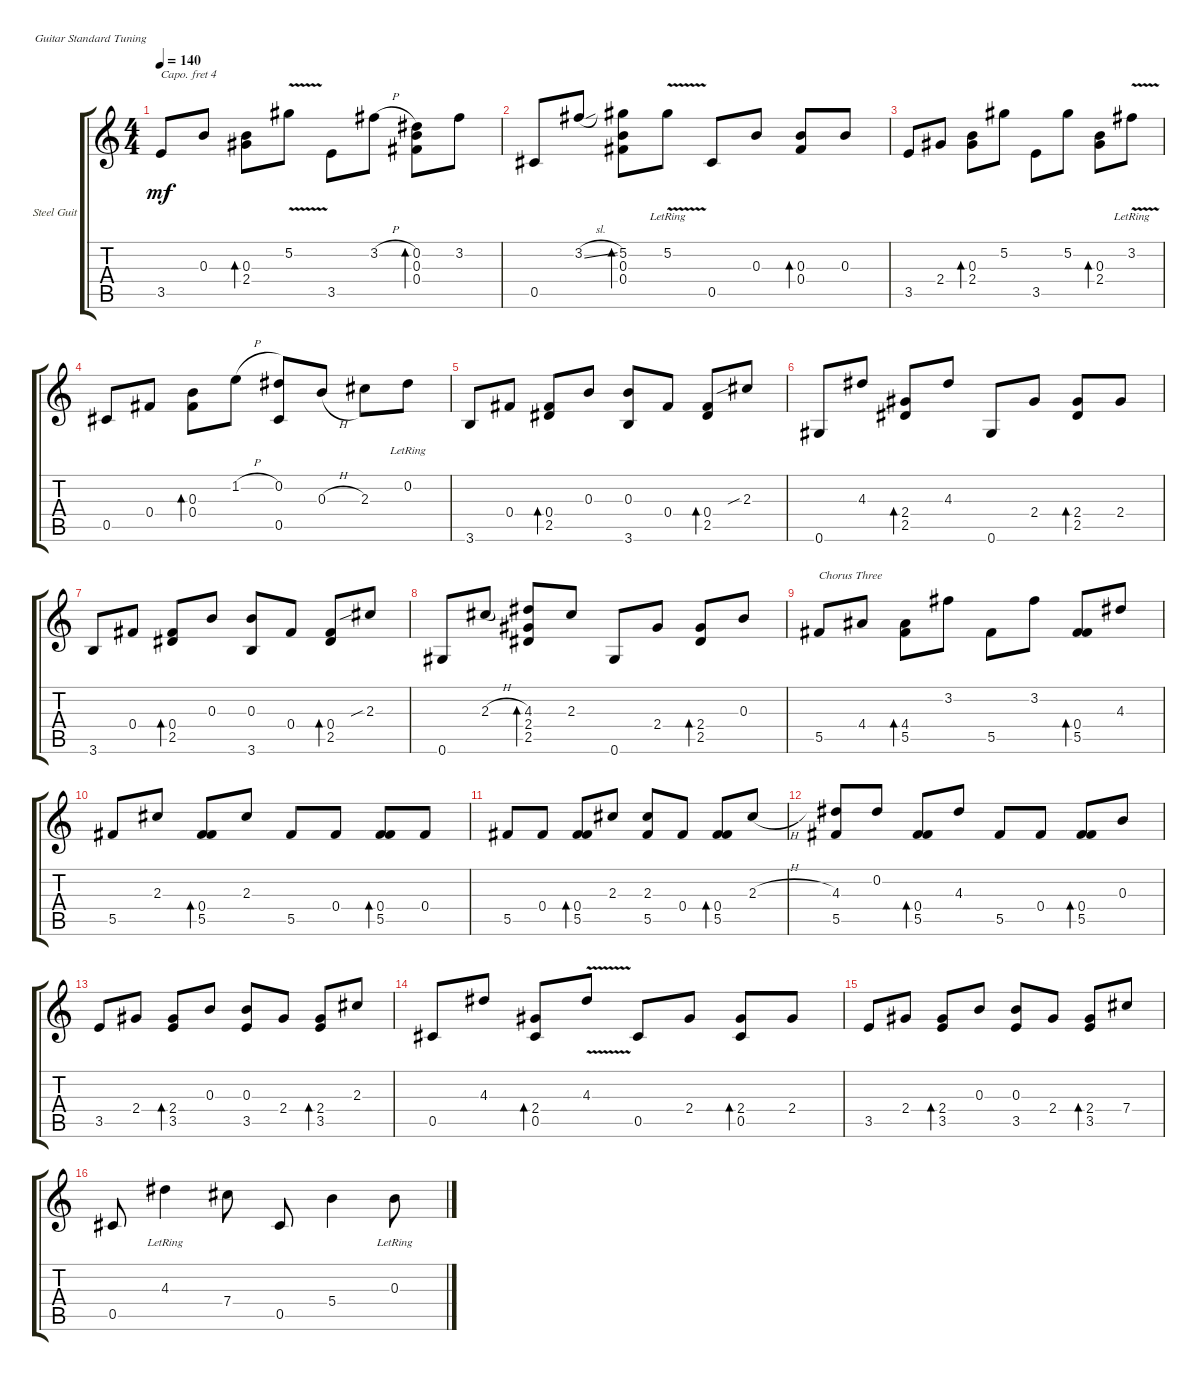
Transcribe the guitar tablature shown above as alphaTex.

\defaultSystemsLayout 4
\bracketExtendMode groupsimilarinstruments
\firstSystemTrackNameOrientation horizontal
\otherSystemsTrackNameOrientation horizontal
\track ("Steel Guitar" "Steel Guit") {instrument acousticguitarsteel}
\staff {score tabs}
\capo 4
\tuning (E4 B3 G3 D3 A2 E2)
\ts (4 4)
\tempo 140
\clef g2
\ks c
3.5.8{dy mf} 0.3.8 (2.4 0.3).8{bd 51} 5.2{v}.8 3.5.8 3.2{h}.8 (0.4 0.3 0.2).8{bd 51} 3.2.8 |
0.5.8 3.2{sl}.8 (5.2 0.3 0.4).8{bd 51} 5.2{v lr}.8 0.5.8 0.3.8 (0.3 0.4).8{bd 51} 0.3.8 |
3.5.8 2.4.8 (2.4 0.3).8{bd 51} 5.2.8 3.5.8 5.2.8 (2.4 0.3).8{bd 51} 3.2{v lr}.8 |
0.5.8 0.4.8 (0.4 0.3).8{bd 51} 1.2{h}.8 (0.2 0.5).8 0.3{h}.8 2.3.8 0.2{lr}.8 |
3.6.8 0.4.8 (0.4 2.5).8{bd 51} 0.3.8 (0.3 3.6).8 0.4.8 (2.5 0.4).8{bd 51} 2.3{sib}.8 |
0.6.8 4.3.8 (2.4 2.5).8{bd 51} 4.3.8 0.6.8 2.4.8 (2.4 2.5).8{bd 51} 2.4.8 |
3.6.8 0.4.8 (0.4 2.5).8{bd 51} 0.3.8 (0.3 3.6).8 0.4.8 (2.5 0.4).8{bd 51} 2.3{sib}.8 |
0.6.8 2.3{h}.8 (2.4 2.5 4.3).8{bd 51} 2.3.8 0.6.8 2.4.8 (2.4 2.5).8{bd 51} 0.3.8 |
5.5.8{txt "Chorus Three"} 4.4.8 (4.4 5.5).8{bd 51} 3.2.8 5.5.8 3.2.8 (0.4 5.5).8{bd 51} 4.3.8 |
5.5.8 2.3.8 (5.5 0.4).8{bd 51} 2.3.8 5.5.8 0.4.8 (5.5 0.4).8{bd 51} 0.4.8 |
5.5.8 0.4.8 (5.5 0.4).8{bd 51} 2.3.8 (5.5 2.3).8 0.4.8 (5.5 0.4).8{bd 51} 2.3{h}.8 |
(5.5 4.3).8 0.2.8 (5.5 0.4).8{bd 51} 4.3.8 5.5.8 0.4.8 (5.5 0.4).8{bd 51} 0.3.8 |
3.5.8 2.4.8 (3.5 2.4).8{bd 51} 0.3.8 (0.3 3.5).8 2.4.8 (2.4 3.5).8{bd 51} 2.3.8 |
0.5.8 4.3.8 (2.4 0.5).8{bd 51} 4.3{v}.8 0.5.8 2.4.8 (2.4 0.5).8{bd 51} 2.4.8 |
3.5.8 2.4.8 (3.5 2.4).8{bd 51} 0.3.8 (0.3 3.5).8 2.4.8 (2.4 3.5).8{bd 51} 7.4.8 |
0.5.8 4.3{lr}.4 7.4.8 0.5.8 5.4.4 0.3{lr}.8
